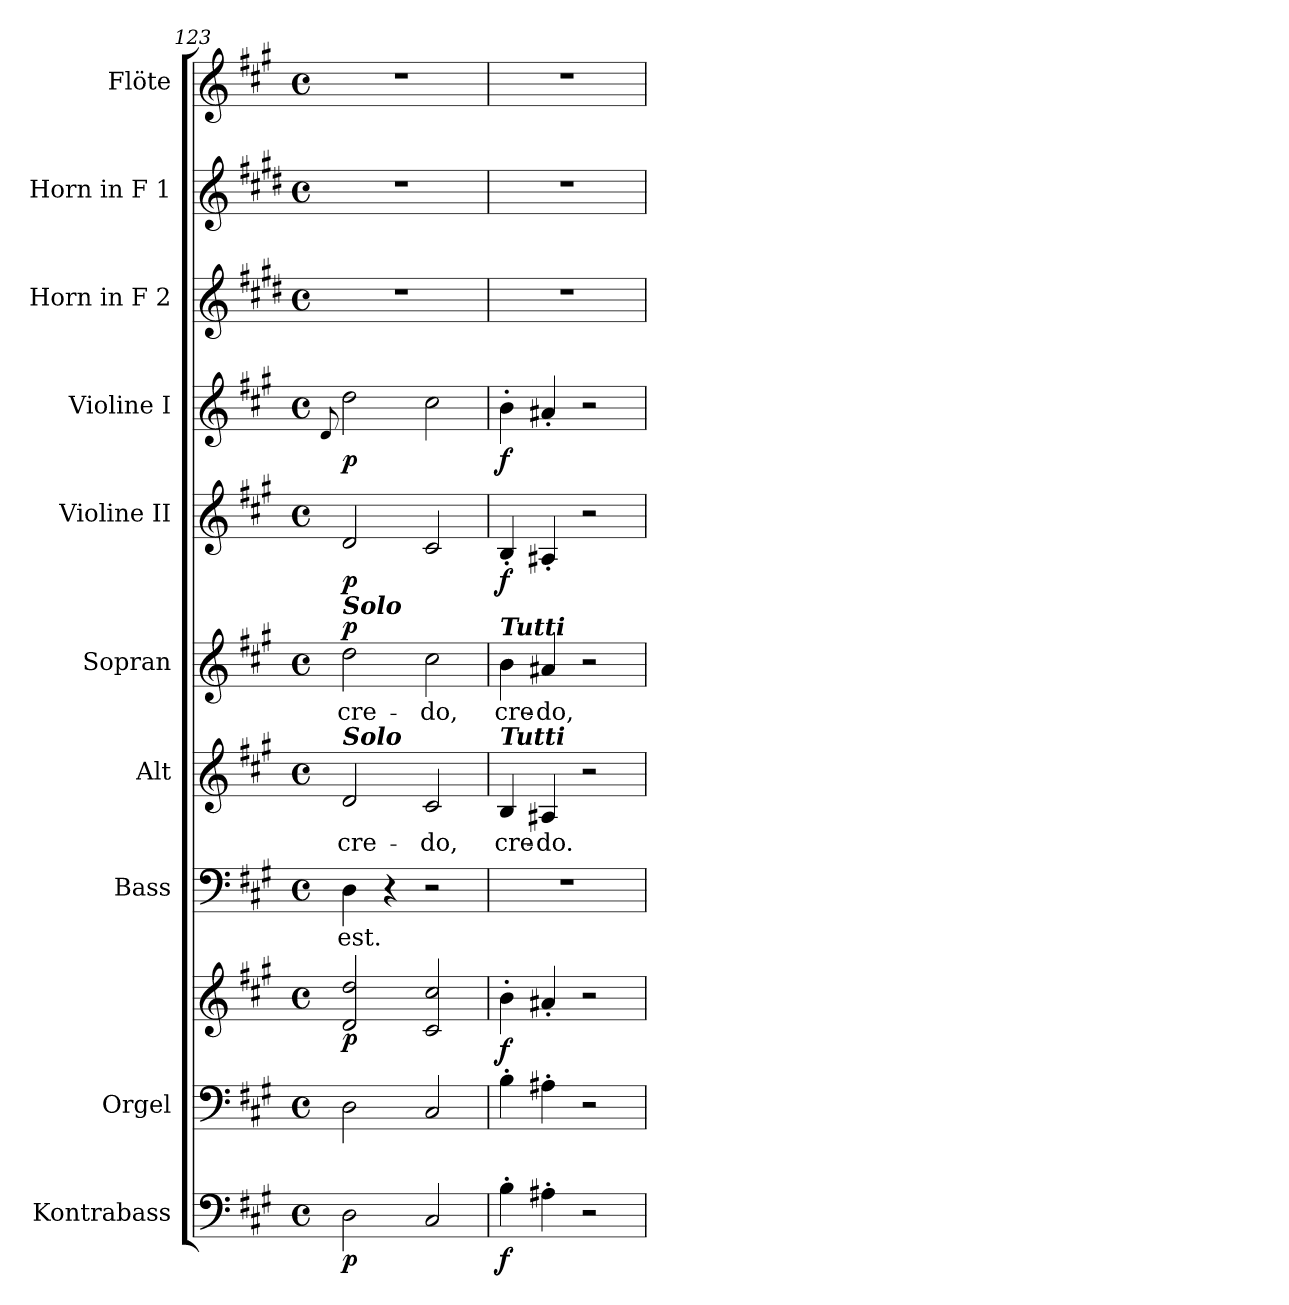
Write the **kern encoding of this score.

**kern	**dynam	**kern	**kern	**dynam	**kern	**text	**kern	**text	**kern	**text	**dynam	**kern	**dynam	**kern	**dynam	**kern	**kern	**kern
*part10	*part10	*part9	*part9	*part9	*part8	*part8	*part7	*part7	*part6	*part6	*part6	*part5	*part5	*part4	*part4	*part3	*part2	*part1
*staff11	*staff11	*staff10	*staff9	*staff9/10	*staff8	*staff8	*staff7	*staff7	*staff6	*staff6	*staff6	*staff5	*staff5	*staff4	*staff4	*staff3	*staff2	*staff1
*I"Kontrabass	*	*I"Orgel	*	*	*I"Bass	*	*I"Alt	*	*I"Sopran	*	*	*I"Violine II	*	*I"Violine I	*	*I"Horn in F 2	*I"Horn in F 1	*I"Flöte
*I'Kb.	*	*I'Org.	*	*	*I'B.	*	*I'A.	*	*I'S.	*	*	*I'Vl. II	*	*I'Vl. I	*	*	*	*I'Fl.
*clefF4	*	*clefF4	*clefG2	*	*clefF4	*	*clefG2	*	*clefG2	*	*	*clefG2	*	*clefG2	*	*clefG2	*clefG2	*clefG2
*ITrd7c12	*	*	*	*	*	*	*	*	*	*	*	*	*	*	*	*ITrd4c7	*ITrd4c7	*
*k[f#c#g#]	*	*k[f#c#g#]	*k[f#c#g#]	*	*k[f#c#g#]	*	*k[f#c#g#]	*	*k[f#c#g#]	*	*	*k[f#c#g#]	*	*k[f#c#g#]	*	*k[f#c#g#]	*k[f#c#g#]	*k[f#c#g#]
*A:	*	*A:	*A:	*	*A:	*	*A:	*	*A:	*	*	*A:	*	*A:	*	*A:	*A:	*A:
*M4/4	*	*M4/4	*M4/4	*	*M4/4	*	*M4/4	*	*M4/4	*	*	*M4/4	*	*M4/4	*	*M4/4	*M4/4	*M4/4
*met(c)	*	*met(c)	*met(c)	*	*met(c)	*	*met(c)	*	*met(c)	*	*	*met(c)	*	*met(c)	*	*met(c)	*met(c)	*met(c)
=123	=123	=123	=123	=123	=123	=123	=123	=123	=123	=123	=123	=123	=123	=123	=123	=123	=123	=123
.	.	.	.	.	.	.	.	.	.	.	.	.	.	8qqd/	.	.	.	.
!	!	!	!	!	!	!	!	!	!LO:TX:a:Bi:t=Solo	!	!	!	!	!	!	!	!	!
!	!	!	!	!	!	!	!LO:TX:a:Bi:t=Solo	!	!	!	!	!	!	!	!	!	!	!
!	!LO:DY:b	!	!	!LO:DY:b	!	!LO:LY:b	!	!LO:LY:b	!	!LO:LY:b	!LO:DY:a	!	!LO:DY:b	!	!LO:DY:b	!	!	!
2DD\	p	2D\	2d/ 2dd/	p	4D\	est.	2d/	cre-	2dd\	cre-	p	2d/	p	2dd\	p	1r	1r	1r
.	.	.	.	.	4r	.	.	.	.	.	.	.	.	.	.	.	.	.
!	!	!	!	!	!	!	!	!LO:LY:b	!	!LO:LY:b	!	!	!	!	!	!	!	!
2CC#/	.	2C#/	2c#/ 2cc#/	.	2r	.	2c#/	-do,	2cc#\	-do,	.	2c#/	.	2cc#\	.	.	.	.
=124	=124	=124	=124	=124	=124	=124	=124	=124	=124	=124	=124	=124	=124	=124	=124	=124	=124	=124
!	!	!	!	!	!	!	!	!	!LO:TX:a:Bi:t=Tutti	!	!	!	!	!	!	!	!	!
!	!	!	!	!	!	!	!LO:TX:a:Bi:t=Tutti	!	!	!	!	!	!	!	!	!	!	!
!	!LO:DY:b	!	!	!LO:DY:b	!	!	!	!LO:LY:b	!	!LO:LY:b	!	!	!LO:DY:b	!	!LO:DY:b	!	!	!
4BB'>\	f	4B'>\	4b'>\	f	1r	.	4B/	cre-	4b\	cre-	.	4B'</	f	4b'>\	f	1r	1r	1r
!	!	!	!	!	!	!	!	!LO:LY:b	!	!LO:LY:b	!	!	!	!	!	!	!	!
4AA#X'>\	.	4A#X'>\	4a#X'</	.	.	.	4A#X/	-do.	4a#X/	-do,	.	4A#X'</	.	4a#X'</	.	.	.	.
2r	.	2r	2r	.	.	.	2r	.	2r	.	.	2r	.	2r	.	.	.	.
=	=	=	=	=	=	=	=	=	=	=	=	=	=	=	=	=	=	=
*-	*-	*-	*-	*-	*-	*-	*-	*-	*-	*-	*-	*-	*-	*-	*-	*-	*-	*-
